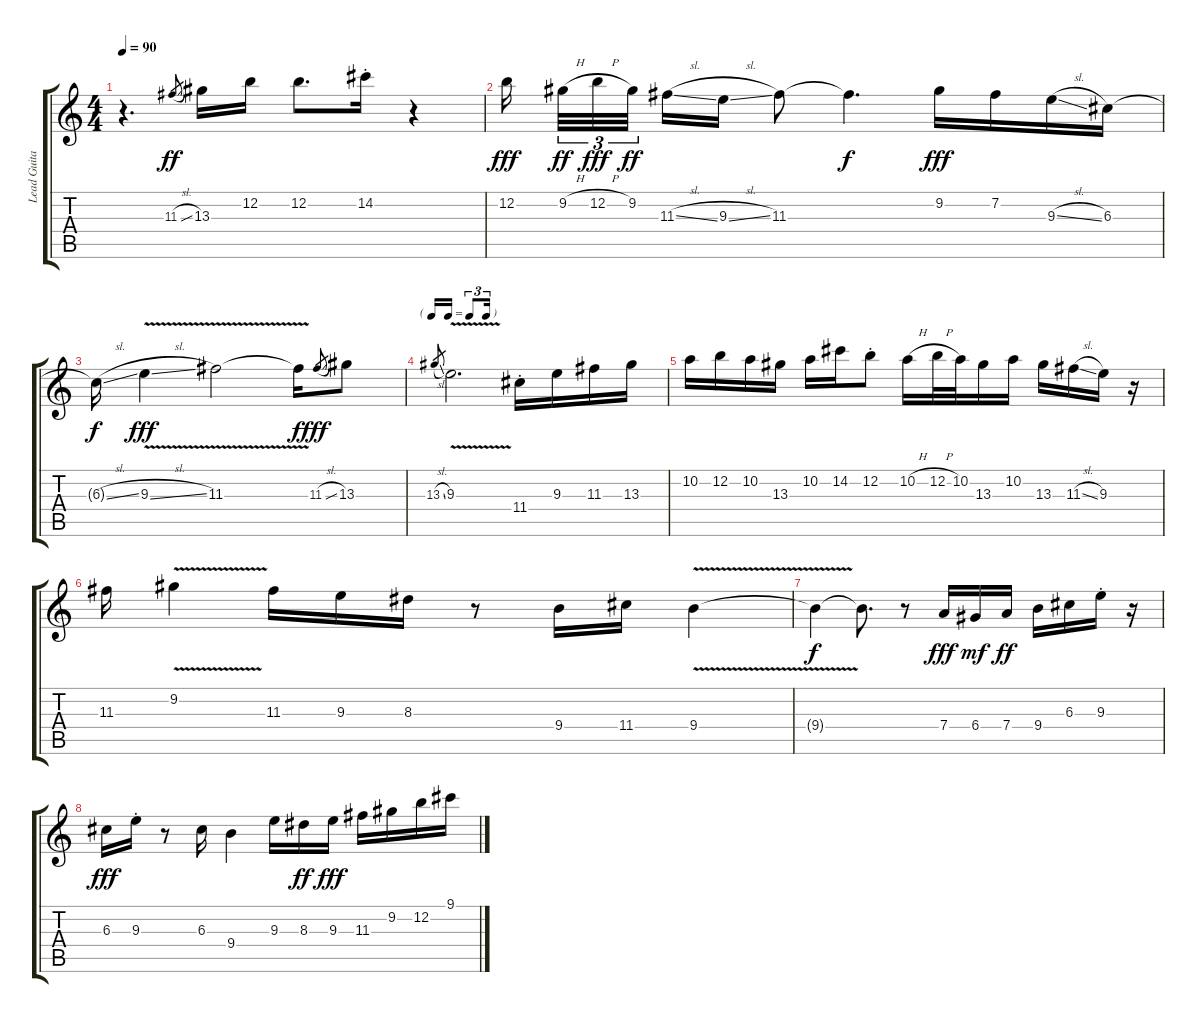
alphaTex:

\track ("Lead Guitar I" "Lead Guita") {instrument overdrivenguitar}
\staff {score tabs}
\tuning (E4 B3 G3 D3 A2 E2) {hide}
\ts (4 4)
\tempo 90
\clef g2
\ks c
r.4{d dy ff} 11.3{sl}.8{gr} 13.3.16 12.2.16 12.2.8{d} 14.2{st}.16 r.4 |
12.2.16{dy fff beam splitsecondary} 9.2{h}.32{tu (3 2) dy ff} 12.2{h}.32{tu (3 2) dy fff} 9.2.32{tu (3 2) dy ff beam splitsecondary} 11.3{sl}.16 9.3{sl}.16 11.3.8 11.3{t}.4{d dy f} 9.2.16{dy fff} 7.2.16 9.3{sl}.16 6.3.16 |
6.3{sl t}.16{dy f} 9.3{v sl}.4{dy fff} 11.3{v}.2 11.3{t}.16{dy f} 11.3{sl}.8{gr dy fff} 13.3.8 |
\tf triplet16th
13.3{sl}.8{gr} 9.3{v}.2{d} 11.4{st}.16 9.3.16 11.3.16 13.3.16 |
10.2.16 12.2.16 10.2.16 13.3.16 10.2.16 14.2.16 12.2{st}.8 10.2{h}.16 12.2{h}.32 10.2.32 13.3.16 10.2.16 13.3.16 11.3{sl}.16 9.3.16 r.16 |
11.3.16 9.2{v}.4 11.3.16 9.3.16 8.3.16 r.8 9.4.16 11.4.16 9.4{v}.4 |
9.4{t}.4{dy f} 9.4{t}.8{d} r.8 7.4.16{dy fff} 6.4.16{dy mf} 7.4.16{dy ff} 9.4.16 6.3.16 9.3{st}.16 r.16 |
6.3.16{dy fff} 9.3{st}.16 r.8 6.3.16 9.4.4 9.3.16 8.3.16{dy ff} 9.3.16{dy fff} 11.3.16 9.2.16 12.2.16 9.1.16
